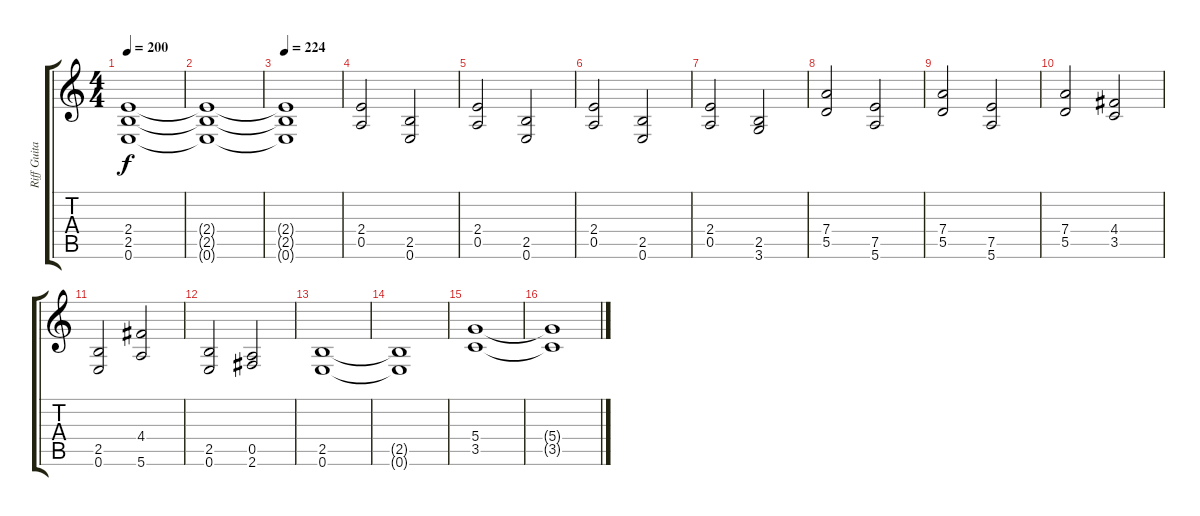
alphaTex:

\track ("Riff Guitar" "Riff Guita") {instrument overdrivenguitar}
\staff {score tabs}
\tuning (E4 B3 G3 D3 A2 E2) {hide}
\ts (4 4)
\tempo 200
\clef g2
\ks c
(2.4{t} 2.5{t} 0.6{t}).1{dy f} |
(2.4{t} 2.5{t} 0.6{t}).1 |
\tempo 224
(2.4{t} 2.5{t} 0.6{t}).1 |
(2.4 0.5).2 (2.5 0.6).2 |
(2.4 0.5).2 (2.5 0.6).2 |
(2.4 0.5).2 (2.5 0.6).2 |
(2.4 0.5).2 (2.5 3.6).2 |
(7.4 5.5).2 (7.5 5.6).2 |
(7.4 5.5).2 (7.5 5.6).2 |
(7.4 5.5).2 (4.4 3.5).2 |
(2.5 0.6).2 (4.4 5.6).2 |
(2.5 0.6).2 (0.5 2.6).2 |
(2.5 0.6).1 |
(2.5{t} 0.6{t}).1 |
(5.4 3.5).1 |
(5.4{t} 3.5{t}).1
